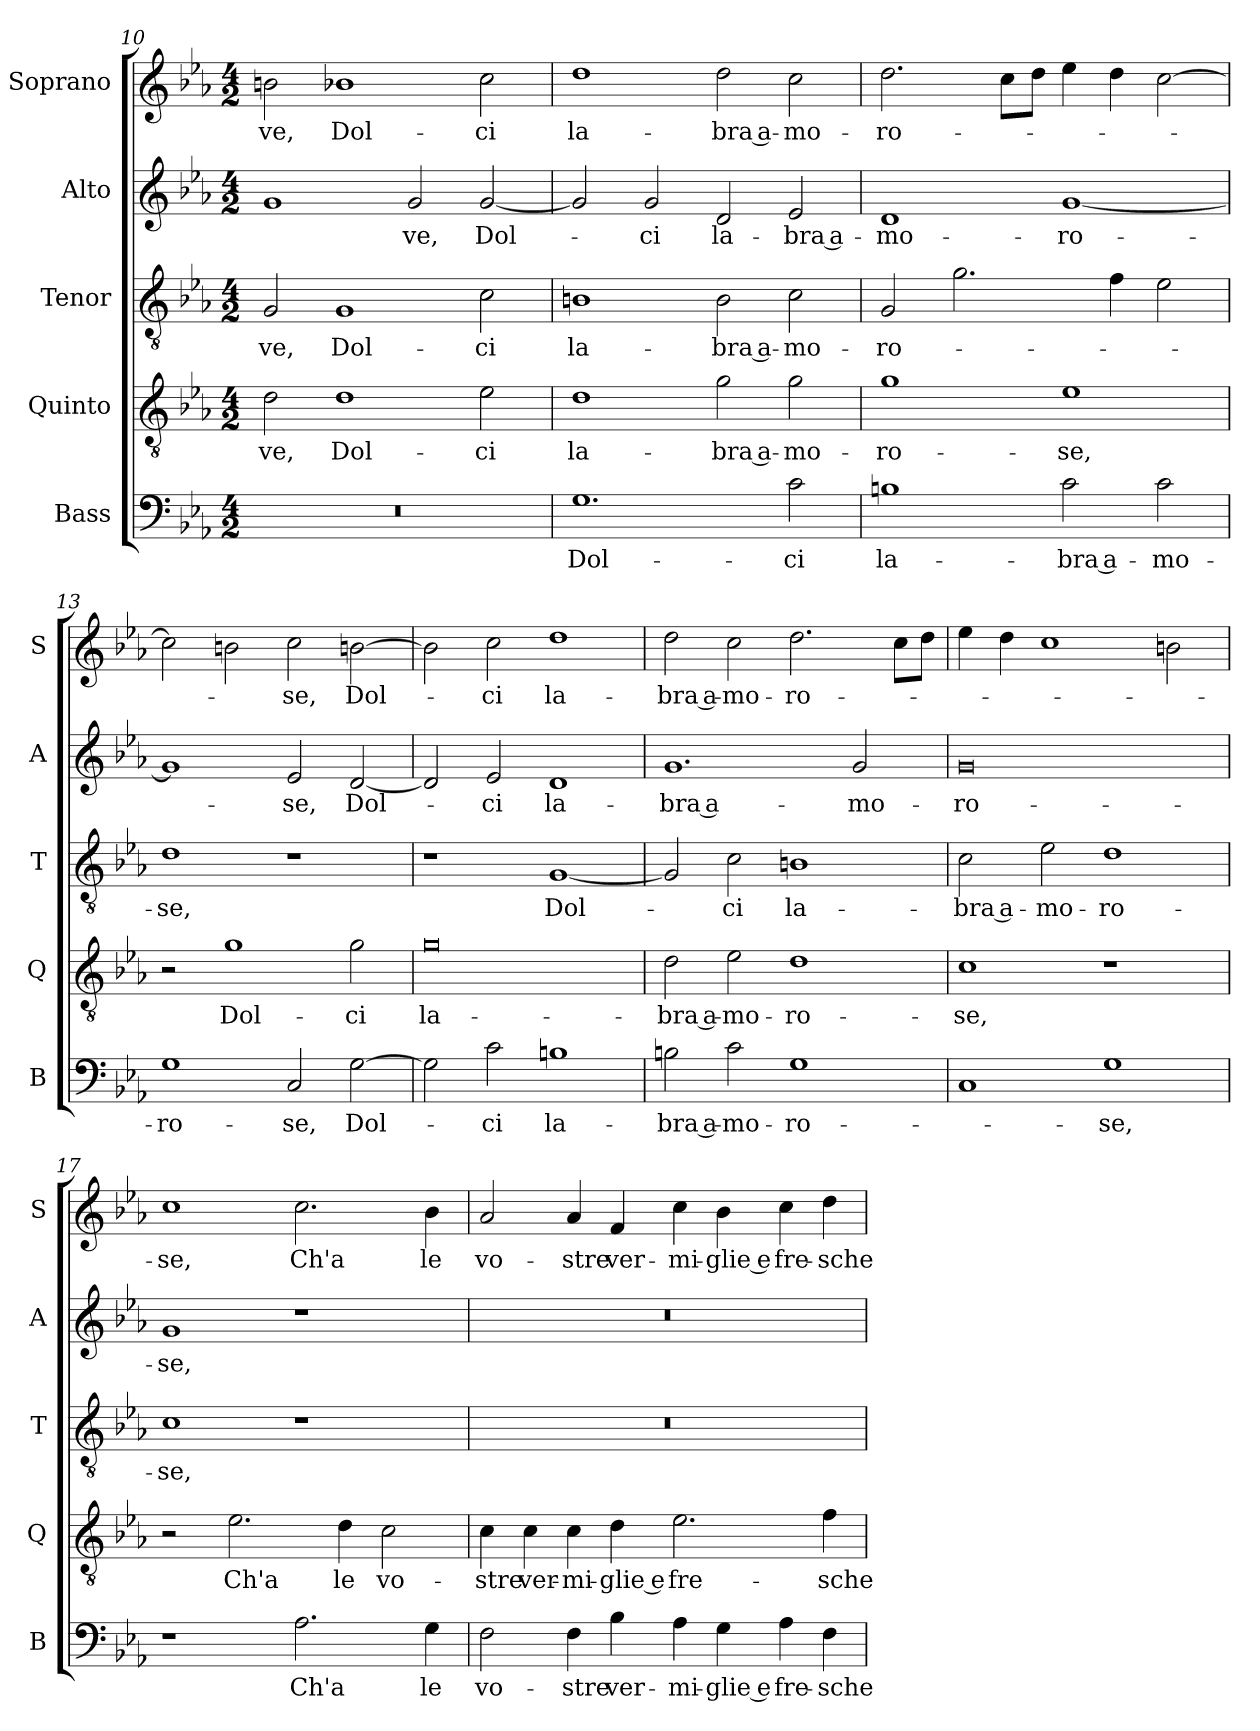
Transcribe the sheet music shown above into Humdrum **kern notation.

**kern	**text	**kern	**text	**kern	**text	**kern	**text	**kern	**text
*part5	*part5	*part4	*part4	*part3	*part3	*part2	*part2	*part1	*part1
*staff5	*staff5	*staff4	*staff4	*staff3	*staff3	*staff2	*staff2	*staff1	*staff1
*I"Bass	*	*I"Quinto	*	*I"Tenor	*	*I"Alto	*	*I"Soprano	*
*I'B	*	*I'Q	*	*I'T	*	*I'A	*	*I'S	*
*clefF4	*	*clefGv2	*	*clefGv2	*	*clefG2	*	*clefG2	*
*k[b-e-a-]	*	*k[b-e-a-]	*	*k[b-e-a-]	*	*k[b-e-a-]	*	*k[b-e-a-]	*
*E-:	*	*E-:	*	*E-:	*	*E-:	*	*E-:	*
*M4/2	*	*M4/2	*	*M4/2	*	*M4/2	*	*M4/2	*
=10	=10	=10	=10	=10	=10	=10	=10	=10	=10
!	!	!	!LO:LY:b	!	!LO:LY:b	!	!	!	!LO:LY:b
0r	.	2d\	-ve,	2G/	-ve,	1g	.	2bn\	-ve,
!	!	!	!LO:LY:b	!	!LO:LY:b	!	!	!	!LO:LY:b
.	.	1d	Dol-	1G	Dol-	.	.	1b-X	Dol-
!	!	!	!	!	!	!	!LO:LY:b	!	!
.	.	.	.	.	.	2g/	-ve,	.	.
!	!	!	!LO:LY:b	!	!LO:LY:b	!	!LO:LY:b	!	!LO:LY:b
.	.	2e-\	-ci	2c\	-ci	[2g/	Dol-	2cc\	-ci
=11	=11	=11	=11	=11	=11	=11	=11	=11	=11
!	!LO:LY:b	!	!LO:LY:b	!	!LO:LY:b	!	!	!	!LO:LY:b
1.G	Dol-	1d	la-	1Bn	la-	2g/]	.	1dd	la-
!	!	!	!	!	!	!	!LO:LY:b	!	!
.	.	.	.	.	.	2g/	-ci	.	.
!	!	!	!LO:LY:b	!	!LO:LY:b	!	!LO:LY:b	!	!LO:LY:b
.	.	2g\	-bra a-	2B\	-bra a-	2d/	la-	2dd\	-bra a-
!	!LO:LY:b	!	!LO:LY:b	!	!LO:LY:b	!	!LO:LY:b	!	!LO:LY:b
2c\	-ci	2g\	-mo-	2c\	-mo-	2e-/	-bra a-	2cc\	-mo-
=12	=12	=12	=12	=12	=12	=12	=12	=12	=12
!	!LO:LY:b	!	!LO:LY:b	!	!LO:LY:b	!	!LO:LY:b	!	!LO:LY:b
1Bn	la-	1g	-ro-	2G/	-ro-	1d	-mo-	2.dd\	-ro-
.	.	.	.	2.g\	.	.	.	.	.
.	.	.	.	.	.	.	.	8cc\L	.
.	.	.	.	.	.	.	.	8dd\J	.
!	!LO:LY:b	!	!LO:LY:b	!	!	!	!LO:LY:b	!	!
2c\	-bra a-	1e-	-se,	.	.	[1g	-ro-	4ee-\	.
.	.	.	.	4f\	.	.	.	4dd\	.
!	!LO:LY:b	!	!	!	!	!	!	!	!
2c\	-mo-	.	.	2e-\	.	.	.	[2cc\	.
!!LO:PB:g=z
=13	=13	=13	=13	=13	=13	=13	=13	=13	=13
!	!LO:LY:b	!	!	!	!LO:LY:b	!	!	!	!
1G	-ro-	2r	.	1d	-se,	1g]	.	2cc\]	.
!	!	!	!LO:LY:b	!	!	!	!	!	!
.	.	1g	Dol-	.	.	.	.	2bn\	.
!	!LO:LY:b	!	!	!	!	!	!LO:LY:b	!	!LO:LY:b
2C/	-se,	.	.	1r	.	2e-/	-se,	2cc\	-se,
!	!LO:LY:b	!	!LO:LY:b	!	!	!	!LO:LY:b	!	!LO:LY:b
[2G\	Dol-	2g\	-ci	.	.	[2d/	Dol-	[2bni\	Dol-
=14	=14	=14	=14	=14	=14	=14	=14	=14	=14
!	!	!	!LO:LY:b	!	!	!	!	!	!
2G\]	.	0g	la-	1r	.	2d/]	.	2b\]	.
!	!LO:LY:b	!	!	!	!	!	!LO:LY:b	!	!LO:LY:b
2c\	-ci	.	.	.	.	2e-/	-ci	2cc\	-ci
!	!LO:LY:b	!	!	!	!LO:LY:b	!	!LO:LY:b	!	!LO:LY:b
1Bn	la-	.	.	[1G	Dol-	1d	la-	1dd	la-
=15	=15	=15	=15	=15	=15	=15	=15	=15	=15
!	!LO:LY:b	!	!LO:LY:b	!	!	!	!LO:LY:b	!	!LO:LY:b
2Bn\	-bra a-	2d\	-bra a-	2G/]	.	1.g	-bra a-	2dd\	-bra a-
!	!LO:LY:b	!	!LO:LY:b	!	!LO:LY:b	!	!	!	!LO:LY:b
2c\	-mo-	2e-\	-mo-	2c\	-ci	.	.	2cc\	-mo-
!	!LO:LY:b	!	!LO:LY:b	!	!LO:LY:b	!	!	!	!LO:LY:b
1G	-ro-	1d	-ro-	1Bn	la-	.	.	2.dd\	-ro-
!	!	!	!	!	!	!	!LO:LY:b	!	!
.	.	.	.	.	.	2g/	-mo-	.	.
.	.	.	.	.	.	.	.	8cc\L	.
.	.	.	.	.	.	.	.	8dd\J	.
=16	=16	=16	=16	=16	=16	=16	=16	=16	=16
!	!	!	!LO:LY:b	!	!LO:LY:b	!	!LO:LY:b	!	!
1C	.	1c	-se,	2c\	-bra a-	0g	-ro-	4ee-\	.
.	.	.	.	.	.	.	.	4dd\	.
!	!	!	!	!	!LO:LY:b	!	!	!	!
.	.	.	.	2e-\	-mo-	.	.	1cc	.
!	!LO:LY:b	!	!	!	!LO:LY:b	!	!	!	!
1G	-se,	1r	.	1d	-ro-	.	.	.	.
.	.	.	.	.	.	.	.	2bn\	.
!!LO:LB:g=z
=17	=17	=17	=17	=17	=17	=17	=17	=17	=17
!	!	!	!	!	!LO:LY:b	!	!LO:LY:b	!	!LO:LY:b
1r	.	2r	.	1c	-se,	1g	-se,	1cc	-se,
!	!	!	!LO:LY:b	!	!	!	!	!	!
.	.	2.e-\	Ch'a	.	.	.	.	.	.
!	!LO:LY:b	!	!	!	!	!	!	!	!LO:LY:b
2.A-\	Ch'a	.	.	1r	.	1r	.	2.cc\	Ch'a
!	!	!	!LO:LY:b	!	!	!	!	!	!
.	.	4d\	le	.	.	.	.	.	.
!	!	!	!LO:LY:b	!	!	!	!	!	!
.	.	2c\	vo-	.	.	.	.	.	.
!	!LO:LY:b	!	!	!	!	!	!	!	!LO:LY:b
4G\	le	.	.	.	.	.	.	4b-\	le
=18	=18	=18	=18	=18	=18	=18	=18	=18	=18
!	!LO:LY:b	!	!LO:LY:b	!	!	!	!	!	!LO:LY:b
2F\	vo-	4c\	-stre	0r	.	0r	.	2a-/	vo-
!	!	!	!LO:LY:b	!	!	!	!	!	!
.	.	4c\	ver-	.	.	.	.	.	.
!	!LO:LY:b	!	!LO:LY:b	!	!	!	!	!	!LO:LY:b
4F\	-stre	4c\	-mi-	.	.	.	.	4a-/	-stre
!	!LO:LY:b	!	!LO:LY:b	!	!	!	!	!	!LO:LY:b
4B-\	ver-	4d\	-glie e	.	.	.	.	4f/	ver-
!	!LO:LY:b	!	!LO:LY:b	!	!	!	!	!	!LO:LY:b
4A-\	-mi-	2.e-\	fre-	.	.	.	.	4cc\	-mi-
!	!LO:LY:b	!	!	!	!	!	!	!	!LO:LY:b
4G\	-glie e	.	.	.	.	.	.	4b-\	-glie e
!	!LO:LY:b	!	!	!	!	!	!	!	!LO:LY:b
4A-\	fre-	.	.	.	.	.	.	4cc\	fre-
!	!LO:LY:b	!	!LO:LY:b	!	!	!	!	!	!LO:LY:b
4F\	-sche	4f\	-sche	.	.	.	.	4dd\	-sche
=	=	=	=	=	=	=	=	=	=
*-	*-	*-	*-	*-	*-	*-	*-	*-	*-
